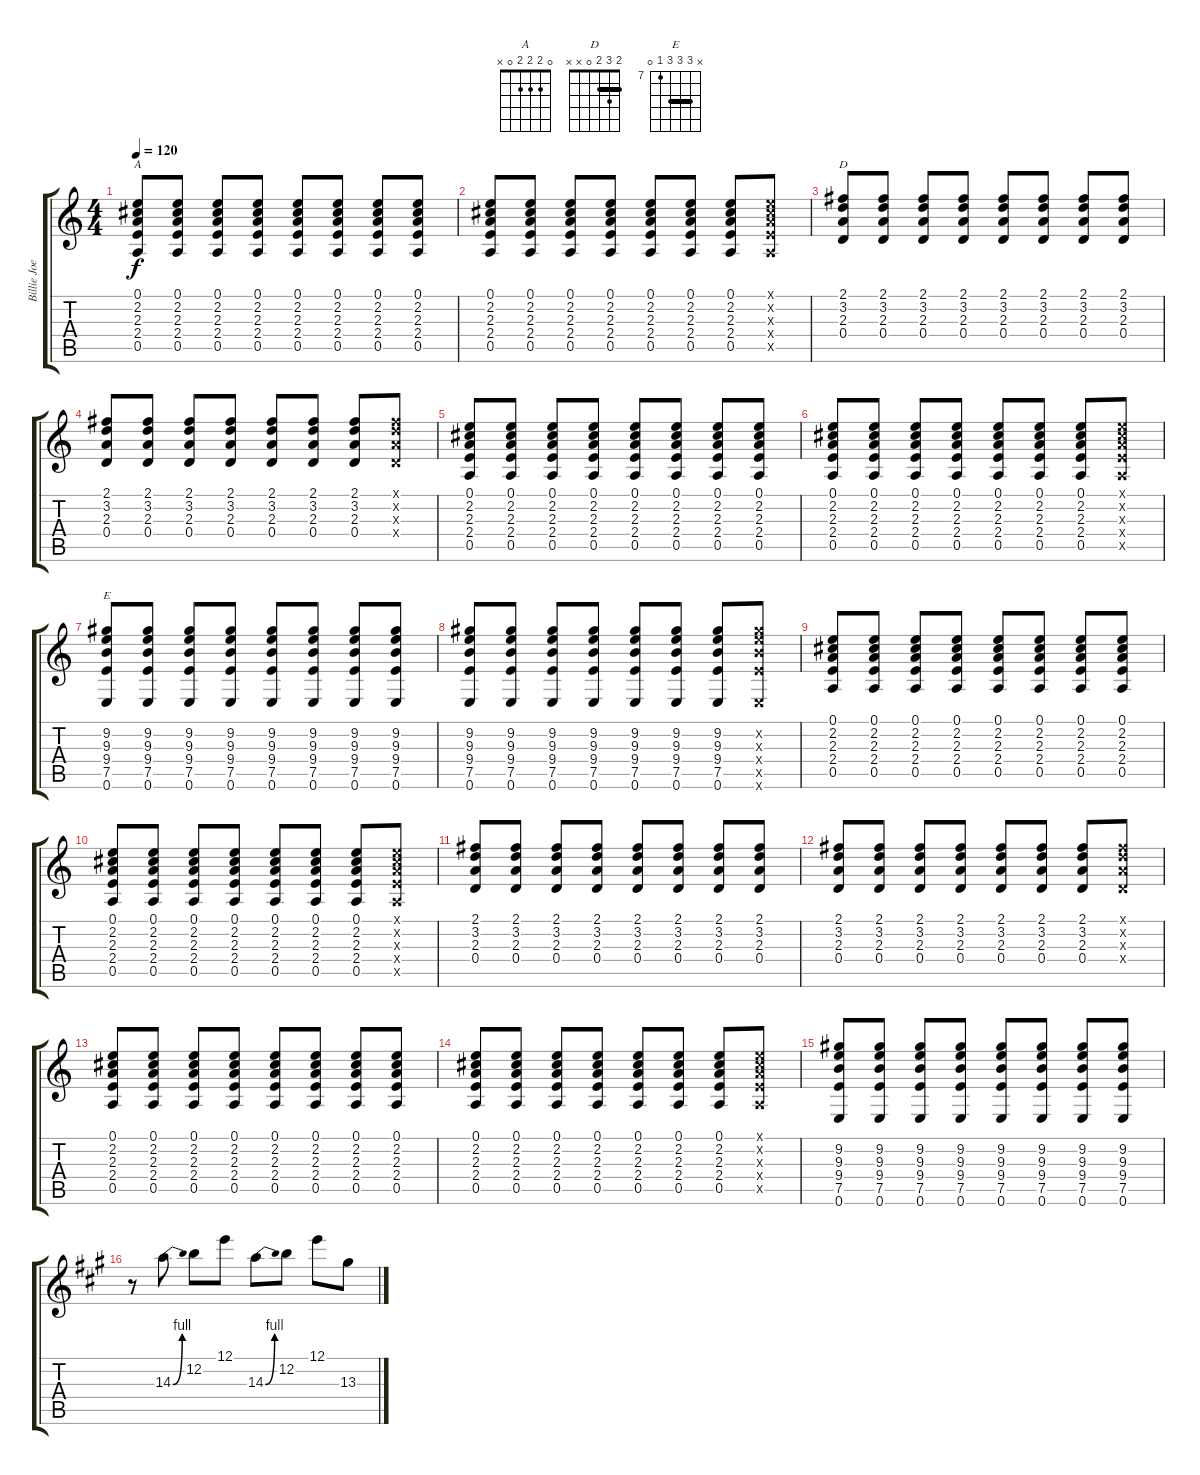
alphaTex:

\track ("Billie Joe" "Billie Joe") {instrument distortionguitar}
\staff {score tabs}
\tuning (E4 B3 G3 D3 A2 E2) {hide}
\chord ("A" 0 2 2 2 0 x)
\chord ("D" 2 3 2 0 x x) {barre 2}
\chord ("E" x 9 9 9 7 0) {firstfret 7 barre 9}
\ts (4 4)
\tempo 120
\clef g2
\ks c
(0.1 2.2 2.3 2.4 0.5).8{ch "A" dy f volume 11} (0.1 2.2 2.3 2.4 0.5).8 (0.1 2.2 2.3 2.4 0.5).8 (0.1 2.2 2.3 2.4 0.5).8 (0.1 2.2 2.3 2.4 0.5).8 (0.1 2.2 2.3 2.4 0.5).8 (0.1 2.2 2.3 2.4 0.5).8 (0.1 2.2 2.3 2.4 0.5).8 |
(0.1 2.2 2.3 2.4 0.5).8 (0.1 2.2 2.3 2.4 0.5).8 (0.1 2.2 2.3 2.4 0.5).8 (0.1 2.2 2.3 2.4 0.5).8 (0.1 2.2 2.3 2.4 0.5).8 (0.1 2.2 2.3 2.4 0.5).8 (0.1 2.2 2.3 2.4 0.5).8 (0.1{x} 2.2{x} 2.3{x} 2.4{x} 0.5{x}).8 |
(2.1 3.2 2.3 0.4).8{ch "D"} (2.1 3.2 2.3 0.4).8 (2.1 3.2 2.3 0.4).8 (2.1 3.2 2.3 0.4).8 (2.1 3.2 2.3 0.4).8 (2.1 3.2 2.3 0.4).8 (2.1 3.2 2.3 0.4).8 (2.1 3.2 2.3 0.4).8 |
(2.1 3.2 2.3 0.4).8 (2.1 3.2 2.3 0.4).8 (2.1 3.2 2.3 0.4).8 (2.1 3.2 2.3 0.4).8 (2.1 3.2 2.3 0.4).8 (2.1 3.2 2.3 0.4).8 (2.1 3.2 2.3 0.4).8 (2.1{x} 3.2{x} 2.3{x} 0.4{x}).8 |
(0.1 2.2 2.3 2.4 0.5).8 (0.1 2.2 2.3 2.4 0.5).8 (0.1 2.2 2.3 2.4 0.5).8 (0.1 2.2 2.3 2.4 0.5).8 (0.1 2.2 2.3 2.4 0.5).8 (0.1 2.2 2.3 2.4 0.5).8 (0.1 2.2 2.3 2.4 0.5).8 (0.1 2.2 2.3 2.4 0.5).8 |
(0.1 2.2 2.3 2.4 0.5).8 (0.1 2.2 2.3 2.4 0.5).8 (0.1 2.2 2.3 2.4 0.5).8 (0.1 2.2 2.3 2.4 0.5).8 (0.1 2.2 2.3 2.4 0.5).8 (0.1 2.2 2.3 2.4 0.5).8 (0.1 2.2 2.3 2.4 0.5).8 (0.1{x} 2.2{x} 2.3{x} 2.4{x} 0.5{x}).8 |
(9.2 9.3 9.4 7.5 0.6).8{ch "E"} (9.2 9.3 9.4 7.5 0.6).8 (9.2 9.3 9.4 7.5 0.6).8 (9.2 9.3 9.4 7.5 0.6).8 (9.2 9.3 9.4 7.5 0.6).8 (9.2 9.3 9.4 7.5 0.6).8 (9.2 9.3 9.4 7.5 0.6).8 (9.2 9.3 9.4 7.5 0.6).8 |
(9.2 9.3 9.4 7.5 0.6).8 (9.2 9.3 9.4 7.5 0.6).8 (9.2 9.3 9.4 7.5 0.6).8 (9.2 9.3 9.4 7.5 0.6).8 (9.2 9.3 9.4 7.5 0.6).8 (9.2 9.3 9.4 7.5 0.6).8 (9.2 9.3 9.4 7.5 0.6).8 (9.2{x} 9.3{x} 9.4{x} 7.5{x} 0.6{x}).8 |
(0.1 2.2 2.3 2.4 0.5).8 (0.1 2.2 2.3 2.4 0.5).8 (0.1 2.2 2.3 2.4 0.5).8 (0.1 2.2 2.3 2.4 0.5).8 (0.1 2.2 2.3 2.4 0.5).8 (0.1 2.2 2.3 2.4 0.5).8 (0.1 2.2 2.3 2.4 0.5).8 (0.1 2.2 2.3 2.4 0.5).8 |
(0.1 2.2 2.3 2.4 0.5).8 (0.1 2.2 2.3 2.4 0.5).8 (0.1 2.2 2.3 2.4 0.5).8 (0.1 2.2 2.3 2.4 0.5).8 (0.1 2.2 2.3 2.4 0.5).8 (0.1 2.2 2.3 2.4 0.5).8 (0.1 2.2 2.3 2.4 0.5).8 (0.1{x} 2.2{x} 2.3{x} 2.4{x} 0.5{x}).8 |
(2.1 3.2 2.3 0.4).8 (2.1 3.2 2.3 0.4).8 (2.1 3.2 2.3 0.4).8 (2.1 3.2 2.3 0.4).8 (2.1 3.2 2.3 0.4).8 (2.1 3.2 2.3 0.4).8 (2.1 3.2 2.3 0.4).8 (2.1 3.2 2.3 0.4).8 |
(2.1 3.2 2.3 0.4).8 (2.1 3.2 2.3 0.4).8 (2.1 3.2 2.3 0.4).8 (2.1 3.2 2.3 0.4).8 (2.1 3.2 2.3 0.4).8 (2.1 3.2 2.3 0.4).8 (2.1 3.2 2.3 0.4).8 (2.1{x} 3.2{x} 2.3{x} 0.4{x}).8 |
(0.1 2.2 2.3 2.4 0.5).8 (0.1 2.2 2.3 2.4 0.5).8 (0.1 2.2 2.3 2.4 0.5).8 (0.1 2.2 2.3 2.4 0.5).8 (0.1 2.2 2.3 2.4 0.5).8 (0.1 2.2 2.3 2.4 0.5).8 (0.1 2.2 2.3 2.4 0.5).8 (0.1 2.2 2.3 2.4 0.5).8 |
(0.1 2.2 2.3 2.4 0.5).8 (0.1 2.2 2.3 2.4 0.5).8 (0.1 2.2 2.3 2.4 0.5).8 (0.1 2.2 2.3 2.4 0.5).8 (0.1 2.2 2.3 2.4 0.5).8 (0.1 2.2 2.3 2.4 0.5).8 (0.1 2.2 2.3 2.4 0.5).8 (0.1{x} 2.2{x} 2.3{x} 2.4{x} 0.5{x}).8 |
(9.2 9.3 9.4 7.5 0.6).8 (9.2 9.3 9.4 7.5 0.6).8 (9.2 9.3 9.4 7.5 0.6).8 (9.2 9.3 9.4 7.5 0.6).8 (9.2 9.3 9.4 7.5 0.6).8 (9.2 9.3 9.4 7.5 0.6).8 (9.2 9.3 9.4 7.5 0.6).8 (9.2 9.3 9.4 7.5 0.6).8 |
\ks a
r.8 14.3{be (bend 0 0 60 4)}.8 12.2.8 12.1.8 14.3{be (bend 0 0 60 4)}.8 12.2.8 12.1.8 13.3.8
